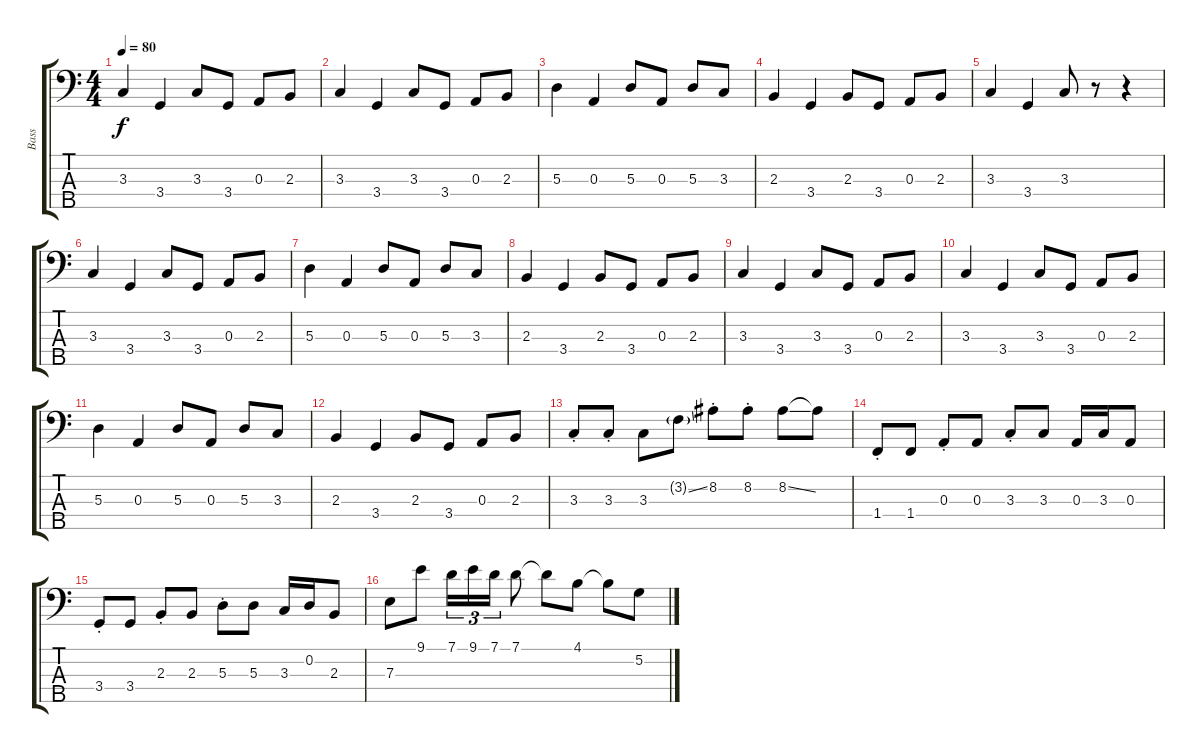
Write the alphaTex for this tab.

\track ("Bass" "Bass") {instrument electricbasspick}
\staff {score tabs}
\tuning (G2 D2 A1 E1 B0) {hide}
\ts (4 4)
\tempo 80
\clef f4
\ks c
3.3.4{dy f} 3.4.4 3.3.8 3.4.8 0.3.8 2.3.8 |
3.3.4 3.4.4 3.3.8 3.4.8 0.3.8 2.3.8 |
5.3.4 0.3.4 5.3.8 0.3.8 5.3.8 3.3.8 |
2.3.4 3.4.4 2.3.8 3.4.8 0.3.8 2.3.8 |
3.3.4 3.4.4 3.3.8 r.8 r.4 |
3.3.4 3.4.4 3.3.8 3.4.8 0.3.8 2.3.8 |
5.3.4 0.3.4 5.3.8 0.3.8 5.3.8 3.3.8 |
2.3.4 3.4.4 2.3.8 3.4.8 0.3.8 2.3.8 |
3.3.4 3.4.4 3.3.8 3.4.8 0.3.8 2.3.8 |
3.3.4 3.4.4 3.3.8 3.4.8 0.3.8 2.3.8 |
5.3.4 0.3.4 5.3.8 0.3.8 5.3.8 3.3.8 |
2.3.4 3.4.4 2.3.8 3.4.8 0.3.8 2.3.8 |
3.3{st}.8 3.3{st}.8 3.3.8 3.2{ss g}.8 8.2{st}.8 8.2{st}.8 8.2{ss}.8 8.2{t}.8 |
1.4{st}.8 1.4.8 0.3{st}.8 0.3.8 3.3{st}.8 3.3.8 0.3.16 3.3.16 0.3.8 |
3.4{st}.8 3.4.8 2.3{st}.8 2.3.8 5.3{st}.8 5.3.8 3.3.16 0.2.16 2.3.8 |
7.3.8 9.1.8 7.1.16{tu (3 2)} 9.1.16{tu (3 2)} 7.1.16{tu (3 2)} 7.1.8 7.1{t}.8 4.1.8 4.1{t}.8 5.2.8
